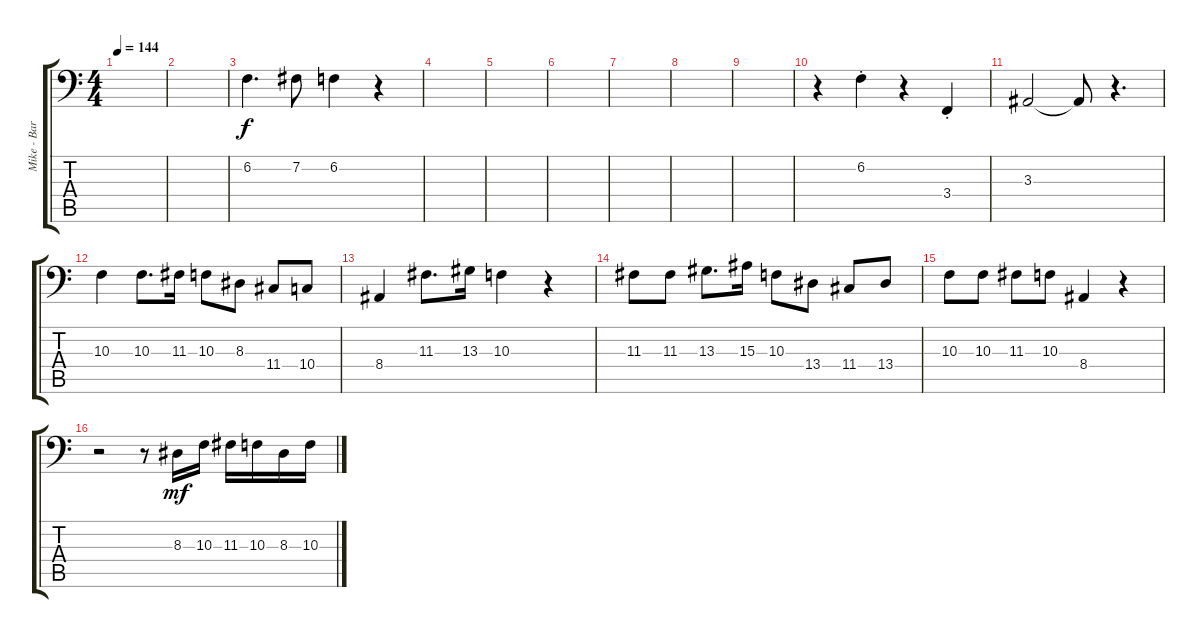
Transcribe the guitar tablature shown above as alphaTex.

\track ("Mike - Bari" "Mike - Bar") {instrument baritonesax}
\staff {score tabs}
\tuning (E3 B2 G2 D2 A1 E1) {hide}
\ts (4 4)
\tempo 144
\clef f4
\ks c
|
|
6.2.4{d} 7.2.8 6.2.4 r.4 |
|
|
|
|
|
|
r.4 6.2{st}.4{dy f} r.4 3.4{st}.4 |
3.3.2 3.3{t}.8 r.4{d} |
10.3.4 10.3.8{d} 11.3.16 10.3.8 8.3.8 11.4.8 10.4.8 |
8.4.4 11.3.8{d} 13.3.16 10.3.4 r.4 |
11.3.8 11.3.8 13.3.8{d} 15.3.16 10.3.8 13.4.8 11.4.8 13.4.8 |
10.3.8 10.3.8 11.3.8 10.3.8 8.4.4 r.4 |
r.2 r.8 8.3.16{dy mf} 10.3.16 11.3.16 10.3.16 8.3.16 10.3.16
